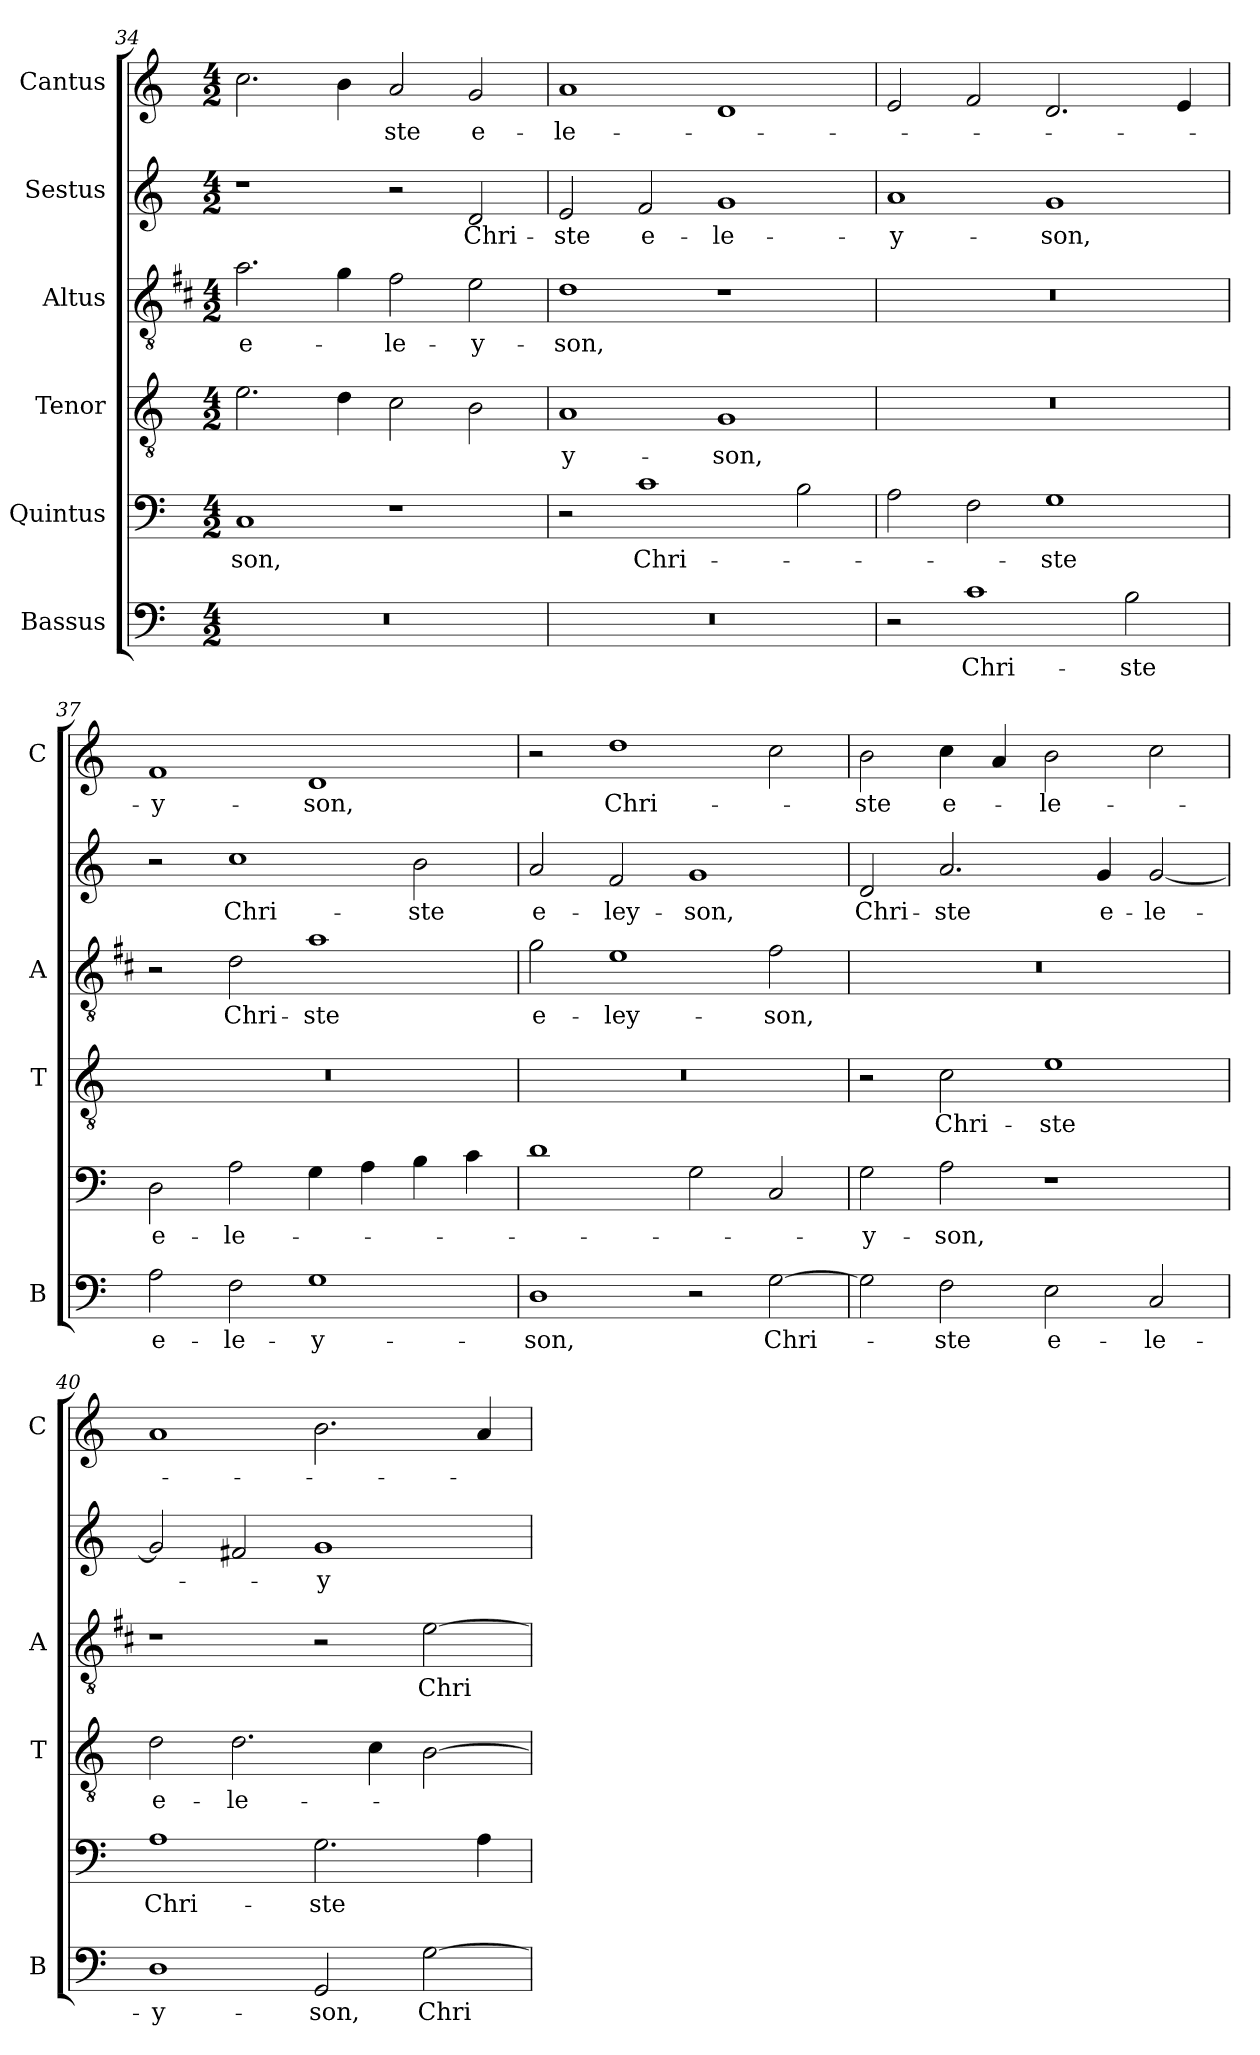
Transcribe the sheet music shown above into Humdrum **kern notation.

**kern	**text	**kern	**text	**kern	**text	**kern	**text	**kern	**text	**kern	**text
*part6	*part6	*part5	*part5	*part4	*part4	*part3	*part3	*part2	*part2	*part1	*part1
*staff6	*staff6	*staff5	*staff5	*staff4	*staff4	*staff3	*staff3	*staff2	*staff2	*staff1	*staff1
*I"Bassus	*	*I"Quintus	*	*I"Tenor	*	*I"Altus	*	*I"Sestus	*	*I"Cantus	*
*I'B	*	*	*	*I'T	*	*I'A	*	*	*	*I'C	*
!!LO:LB:g=z
*clefF4	*	*clefF4	*	*clefGv2	*	*clefGv2	*	*clefG2	*	*clefG2	*
*	*	*	*	*	*	*ITrd1c2	*	*	*	*	*
*k[]	*	*k[]	*	*k[]	*	*k[]	*	*k[]	*	*k[]	*
*C:	*	*C:	*	*C:	*	*C:	*	*C:	*	*C:	*
*M4/2	*	*M4/2	*	*M4/2	*	*M4/2	*	*M4/2	*	*M4/2	*
=34	=34	=34	=34	=34	=34	=34	=34	=34	=34	=34	=34
!	!	!	!LO:LY:b	!	!	!	!LO:LY:b	!	!	!	!
0r	.	1C	-son,	2.e\	.	2.g\	e-	1r	.	2.cc\	.
.	.	.	.	4d\	.	4f\	.	.	.	4b\	.
!	!	!	!	!	!	!	!LO:LY:b	!	!	!	!LO:LY:b
.	.	1r	.	2c\	.	2e\	-le-	2r	.	2a/	-ste
!	!	!	!	!	!	!	!LO:LY:b	!	!LO:LY:b	!	!LO:LY:b
.	.	.	.	2B\	.	2d\	-y-	2d/	Chri-	2g/	e-
=35	=35	=35	=35	=35	=35	=35	=35	=35	=35	=35	=35
!	!	!	!	!	!LO:LY:b	!	!LO:LY:b	!	!LO:LY:b	!	!LO:LY:b
0r	.	2r	.	1A	-y-	1c	-son,	2e/	-ste	1a	-le-
!	!	!	!LO:LY:b	!	!	!	!	!	!LO:LY:b	!	!
.	.	1c	Chri-	.	.	.	.	2f/	e-	.	.
!	!	!	!	!	!LO:LY:b	!	!	!	!LO:LY:b	!	!
.	.	.	.	1G	-son,	1r	.	1g	-le-	1d	.
.	.	2B\	.	.	.	.	.	.	.	.	.
=36	=36	=36	=36	=36	=36	=36	=36	=36	=36	=36	=36
!	!	!	!	!	!	!	!	!	!LO:LY:b	!	!
2r	.	2A\	.	0r	.	0r	.	1a	-y-	2e/	.
!	!LO:LY:b	!	!	!	!	!	!	!	!	!	!
1c	Chri-	2F\	.	.	.	.	.	.	.	2f/	.
!	!	!	!LO:LY:b	!	!	!	!	!	!LO:LY:b	!	!
.	.	1G	-ste	.	.	.	.	1g	-son,	2.d/	.
!	!LO:LY:b	!	!	!	!	!	!	!	!	!	!
2B\	-ste	.	.	.	.	.	.	.	.	.	.
.	.	.	.	.	.	.	.	.	.	4e/	.
=37	=37	=37	=37	=37	=37	=37	=37	=37	=37	=37	=37
!	!LO:LY:b	!	!LO:LY:b	!	!	!	!	!	!	!	!LO:LY:b
2A\	e-	2D\	e-	0r	.	2r	.	2r	.	1f	-y-
!	!LO:LY:b	!	!LO:LY:b	!	!	!	!LO:LY:b	!	!LO:LY:b	!	!
2F\	-le-	2A\	-le-	.	.	2c\	Chri-	1cc	Chri-	.	.
!	!LO:LY:b	!	!	!	!	!	!LO:LY:b	!	!	!	!LO:LY:b
1G	-y-	4G\	.	.	.	1g	-ste	.	.	1d	-son,
.	.	4A\	.	.	.	.	.	.	.	.	.
!	!	!	!	!	!	!	!	!	!LO:LY:b	!	!
.	.	4B\	.	.	.	.	.	2b\	-ste	.	.
.	.	4c\	.	.	.	.	.	.	.	.	.
=38	=38	=38	=38	=38	=38	=38	=38	=38	=38	=38	=38
!	!LO:LY:b	!	!	!	!	!	!LO:LY:b	!	!LO:LY:b	!	!
1D	-son,	1d	.	0r	.	2f\	e-	2a/	e-	2r	.
!	!	!	!	!	!	!	!LO:LY:b	!	!LO:LY:b	!	!LO:LY:b
.	.	.	.	.	.	1d	-ley-	2f/	-ley-	1dd	Chri-
!	!	!	!	!	!	!	!	!	!LO:LY:b	!	!
2r	.	2G\	.	.	.	.	.	1g	-son,	.	.
!	!LO:LY:b	!	!	!	!	!	!LO:LY:b	!	!	!	!
[2G\	Chri-	2C/	.	.	.	2e\	-son,	.	.	2cc\	.
!!LO:LB:g=z
=39	=39	=39	=39	=39	=39	=39	=39	=39	=39	=39	=39
!	!	!	!LO:LY:b	!	!	!	!	!	!LO:LY:b	!	!LO:LY:b
2G\]	.	2G\	-y-	2r	.	0r	.	2d/	Chri-	2b\	-ste
!	!LO:LY:b	!	!LO:LY:b	!	!LO:LY:b	!	!	!	!LO:LY:b	!	!LO:LY:b
2F\	-ste	2A\	-son,	2c\	Chri-	.	.	2.a/	-ste	4cc\	e-
.	.	.	.	.	.	.	.	.	.	4a/	.
!	!LO:LY:b	!	!	!	!LO:LY:b	!	!	!	!	!	!LO:LY:b
2E\	e-	1r	.	1e	-ste	.	.	.	.	2b\	-le-
!	!	!	!	!	!	!	!	!	!LO:LY:b	!	!
.	.	.	.	.	.	.	.	4g/	e-	.	.
!	!LO:LY:b	!	!	!	!	!	!	!	!LO:LY:b	!	!
2C/	-le-	.	.	.	.	.	.	[2g/	-le-	2cc\	.
=40	=40	=40	=40	=40	=40	=40	=40	=40	=40	=40	=40
!	!LO:LY:b	!	!LO:LY:b	!	!LO:LY:b	!	!	!	!	!	!
1D	-y-	1A	Chri-	2d\	e-	1r	.	2g/]	.	1a	.
!	!	!	!	!	!LO:LY:b	!	!	!	!	!	!
.	.	.	.	2.d\	-le-	.	.	2f#X/	.	.	.
!	!LO:LY:b	!	!LO:LY:b	!	!	!	!	!	!LO:LY:b	!	!
2GG/	-son,	2.G\	-ste	.	.	2r	.	1g	-y-	2.b\	.
.	.	.	.	4c\	.	.	.	.	.	.	.
!	!LO:LY:b	!	!	!	!	!	!LO:LY:b	!	!	!	!
[2G\	Chri-	.	.	[2B\	.	[2d\	Chri-	.	.	.	.
.	.	4A\	.	.	.	.	.	.	.	4a/	.
=	=	=	=	=	=	=	=	=	=	=	=
*-	*-	*-	*-	*-	*-	*-	*-	*-	*-	*-	*-
